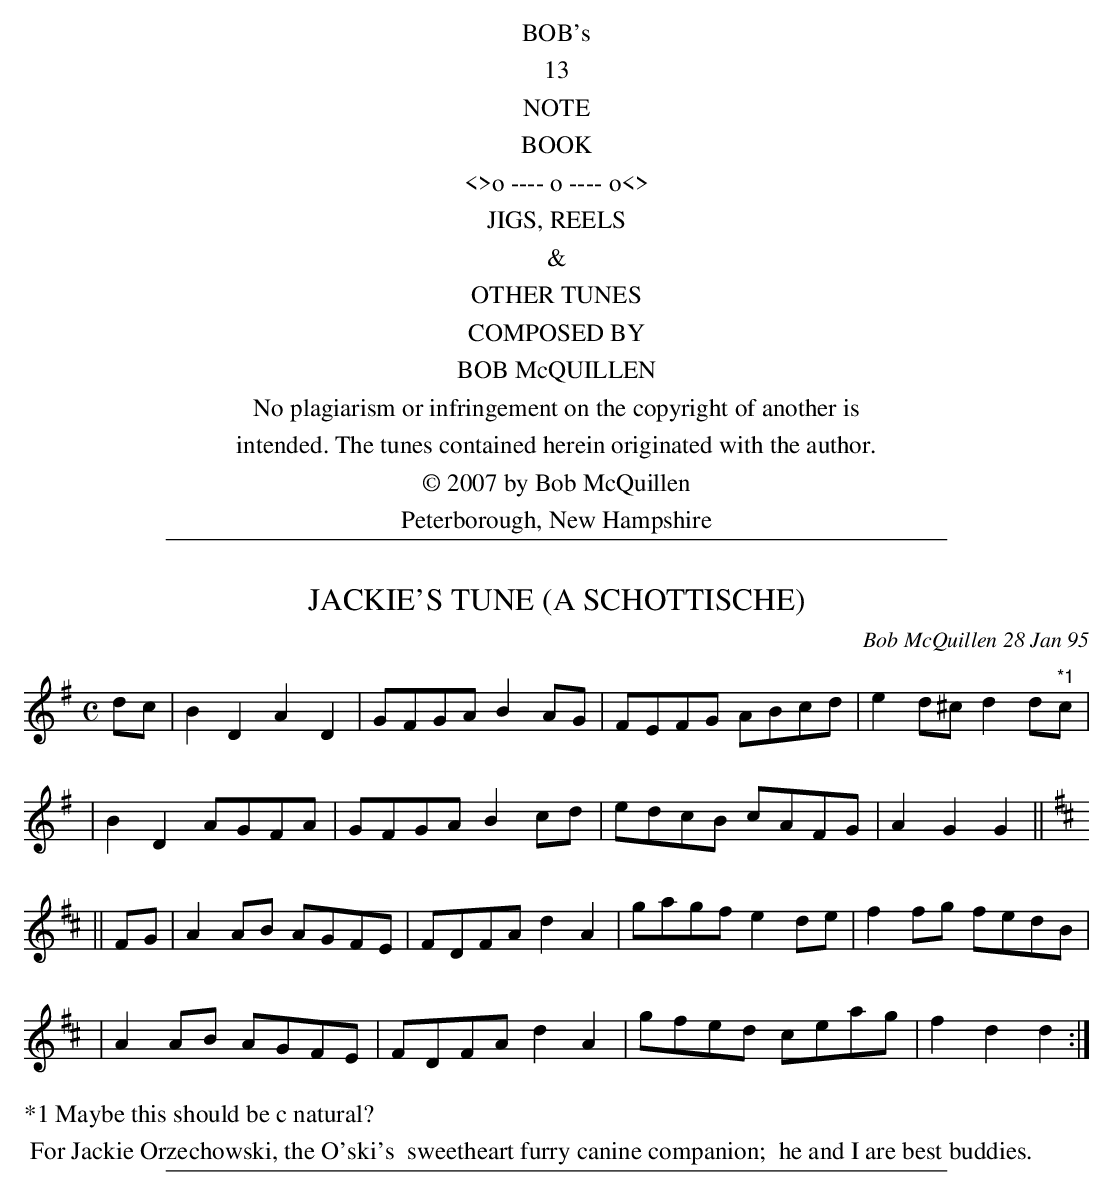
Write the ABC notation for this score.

X:1
T: JACKIE'S TUNE (A SCHOTTISCHE)
C: Bob McQuillen 28 Jan 95
M: C
L: 1/8
K: G	% and D
dc \
| B2D2 A2D2 | GFGA B2AG | FEFG ABcd | e2d^c d2d"^*1"c |
| B2D2 AGFA | GFGA B2cd | edcB cAFG | A2G2 G2 ||[K:D]
|| FG \
| A2AB AGFE | FDFA d2A2 | gagf e2de | f2fg fedB |
| A2AB AGFE | FDFA d2A2 | gfed ceag | f2d2 d2 :|
